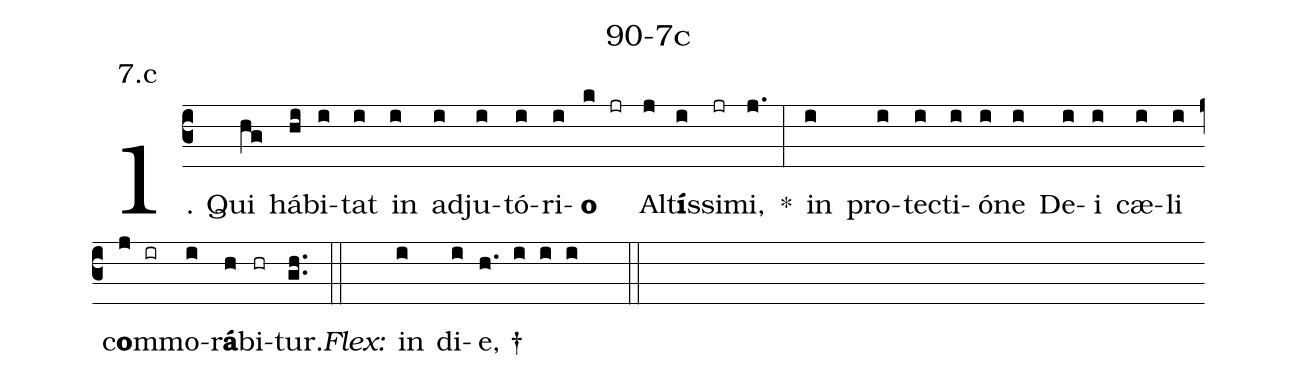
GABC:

name: 90-7c;
annotation: 7.c;
%%
(c3)1. Qui(hg) há(hi)bi(i)tat(i) in(i) ad(i)ju(i)tó(i)ri(i)<b>o</b>(k jr) Al(j)t<b>í</b>s(i)si(jr)mi,(j.) *(:) in(i) pro(i)tec(i)ti(i)ó(i)ne(i) De(i)i(i) cæ(i)li(i) c<b>o</b>m(j ir)mo(i)r<b>á</b>(h)bi(hr)tur.(gh..) (::)
<i>Flex:</i>()  in(i) di(i)e, †(h. i i i  ::)
